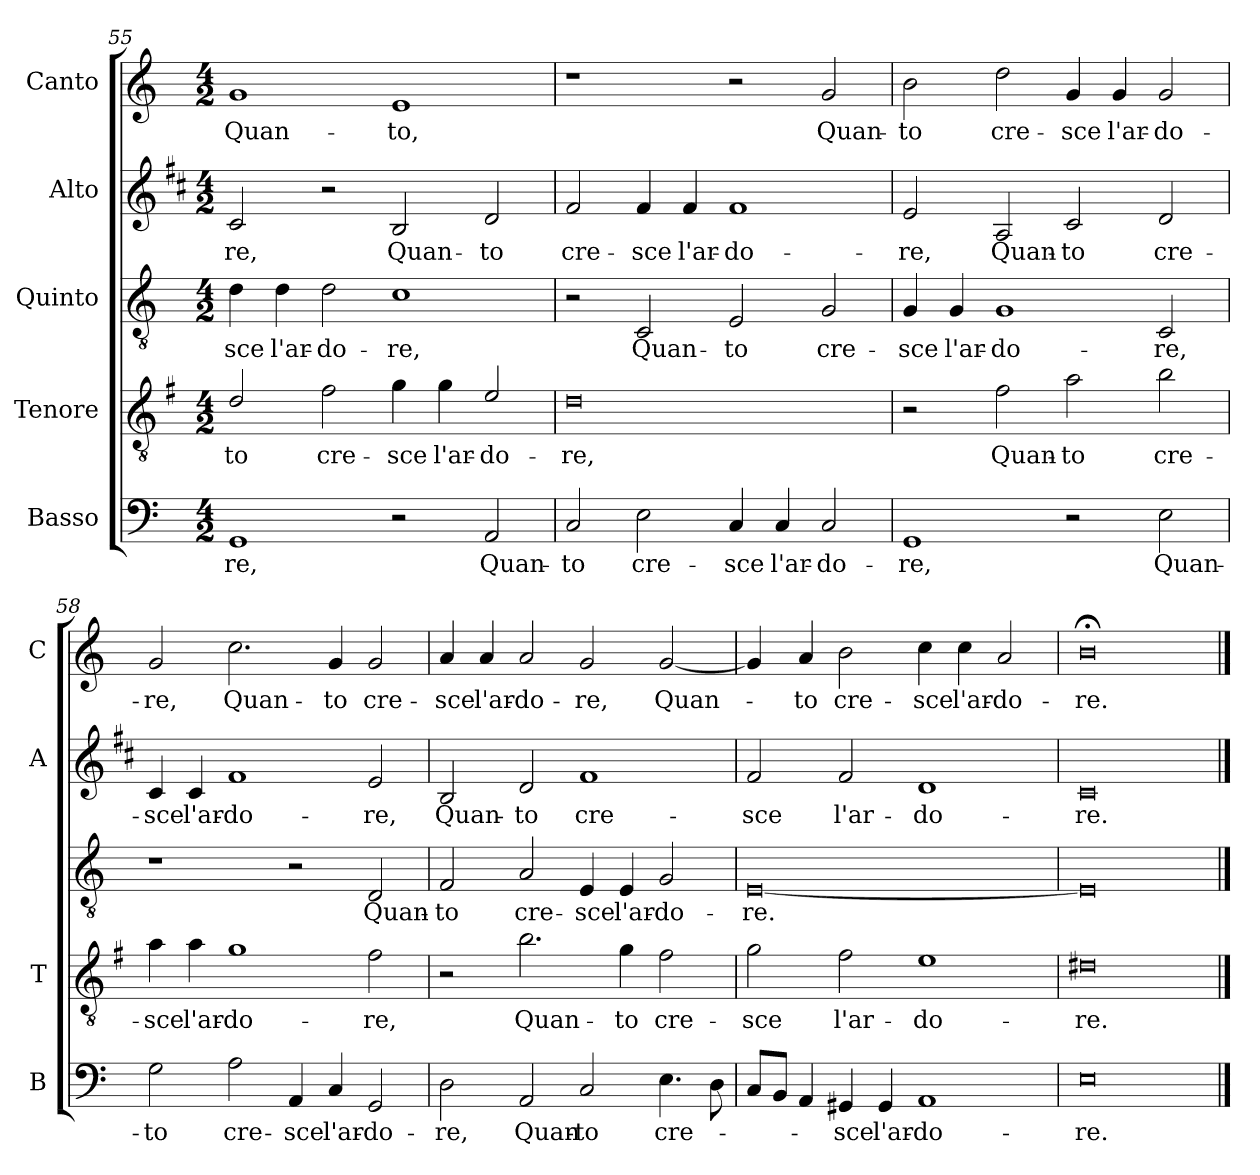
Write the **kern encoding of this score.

**kern	**text	**kern	**text	**kern	**text	**kern	**text	**kern	**text
*part5	*part5	*part4	*part4	*part3	*part3	*part2	*part2	*part1	*part1
*staff5	*staff5	*staff4	*staff4	*staff3	*staff3	*staff2	*staff2	*staff1	*staff1
*I"Basso	*	*I"Tenore	*	*I"Quinto	*	*I"Alto	*	*I"Canto	*
*I'B	*	*I'T	*	*	*	*I'A	*	*I'C	*
!!LO:LB:g=z
*clefF4	*	*clefGv2	*	*clefGv2	*	*clefG2	*	*clefG2	*
*	*	*ITrd4c7	*	*	*	*ITrd1c2	*	*	*
*k[]	*	*k[]	*	*k[]	*	*k[]	*	*k[]	*
*C:	*	*C:	*	*C:	*	*C:	*	*C:	*
*M4/2	*	*M4/2	*	*M4/2	*	*M4/2	*	*M4/2	*
=55	=55	=55	=55	=55	=55	=55	=55	=55	=55
!	!LO:LY:b	!	!LO:LY:b	!	!LO:LY:b	!	!LO:LY:b	!	!LO:LY:b
1GG	-re,	2G/	-to	4d\	-sce	2B/	-re,	1g	Quan-
!	!	!	!	!	!LO:LY:b	!	!	!	!
.	.	.	.	4d\	l'ar-	.	.	.	.
!	!	!	!LO:LY:b	!	!LO:LY:b	!	!	!	!
.	.	2B\	cre-	2d\	-do-	2r	.	.	.
!	!	!	!LO:LY:b	!	!LO:LY:b	!	!LO:LY:b	!	!LO:LY:b
2r	.	4c\	-sce	1c	-re,	2A/	Quan-	1e	-to,
!	!	!	!LO:LY:b	!	!	!	!	!	!
.	.	4c\	l'ar-	.	.	.	.	.	.
!	!LO:LY:b	!	!LO:LY:b	!	!	!	!LO:LY:b	!	!
2AA/	Quan-	2A/	-do-	.	.	2c/	-to	.	.
=56	=56	=56	=56	=56	=56	=56	=56	=56	=56
!	!LO:LY:b	!	!LO:LY:b	!	!	!	!LO:LY:b	!	!
2C/	-to	0G	-re,	2r	.	2e/	cre-	1r	.
!	!LO:LY:b	!	!	!	!LO:LY:b	!	!LO:LY:b	!	!
2E\	cre-	.	.	2C/	Quan-	4e/	-sce	.	.
!	!	!	!	!	!	!	!LO:LY:b	!	!
.	.	.	.	.	.	4e/	l'ar-	.	.
!	!LO:LY:b	!	!	!	!LO:LY:b	!	!LO:LY:b	!	!
4C/	-sce	.	.	2E/	-to	1e	-do-	2r	.
!	!LO:LY:b	!	!	!	!	!	!	!	!
4C/	l'ar-	.	.	.	.	.	.	.	.
!	!LO:LY:b	!	!	!	!LO:LY:b	!	!	!	!LO:LY:b
2C/	-do-	.	.	2G/	cre-	.	.	2g/	Quan-
=57	=57	=57	=57	=57	=57	=57	=57	=57	=57
!	!LO:LY:b	!	!	!	!LO:LY:b	!	!LO:LY:b	!	!LO:LY:b
1GG	-re,	2r	.	4G/	-sce	2d/	-re,	2b\	-to
!	!	!	!	!	!LO:LY:b	!	!	!	!
.	.	.	.	4G/	l'ar-	.	.	.	.
!	!	!	!LO:LY:b	!	!LO:LY:b	!	!LO:LY:b	!	!LO:LY:b
.	.	2B\	Quan-	1G	-do-	2G/	Quan-	2dd\	cre-
!	!	!	!LO:LY:b	!	!	!	!LO:LY:b	!	!LO:LY:b
2r	.	2d\	-to	.	.	2B/	-to	4g/	-sce
!	!	!	!	!	!	!	!	!	!LO:LY:b
.	.	.	.	.	.	.	.	4g/	l'ar-
!	!LO:LY:b	!	!LO:LY:b	!	!LO:LY:b	!	!LO:LY:b	!	!LO:LY:b
2E\	Quan-	2e\	cre-	2C/	-re,	2c/	cre-	2g/	-do-
=58	=58	=58	=58	=58	=58	=58	=58	=58	=58
!	!LO:LY:b	!	!LO:LY:b	!	!	!	!LO:LY:b	!	!LO:LY:b
2G\	-to	4d\	-sce	1r	.	4B/	-sce	2g/	-re,
!	!	!	!LO:LY:b	!	!	!	!LO:LY:b	!	!
.	.	4d\	l'ar-	.	.	4B/	l'ar-	.	.
!	!LO:LY:b	!	!LO:LY:b	!	!	!	!LO:LY:b	!	!LO:LY:b
2A\	cre-	1c	-do-	.	.	1e	-do-	2.cc\	Quan-
!	!LO:LY:b	!	!	!	!	!	!	!	!
4AA/	-sce	.	.	2r	.	.	.	.	.
!	!LO:LY:b	!	!	!	!	!	!	!	!LO:LY:b
4C/	l'ar-	.	.	.	.	.	.	4g/	-to
!	!LO:LY:b	!	!LO:LY:b	!	!LO:LY:b	!	!LO:LY:b	!	!LO:LY:b
2GG/	-do-	2B\	-re,	2D/	Quan-	2d/	-re,	2g/	cre-
!!LO:LB:g=z
=59	=59	=59	=59	=59	=59	=59	=59	=59	=59
!	!LO:LY:b	!	!	!	!LO:LY:b	!	!LO:LY:b	!	!LO:LY:b
2D\	-re,	2r	.	2F/	-to	2A/	Quan-	4a/	-sce
!	!	!	!	!	!	!	!	!	!LO:LY:b
.	.	.	.	.	.	.	.	4a/	l'ar-
!	!LO:LY:b	!	!LO:LY:b	!	!LO:LY:b	!	!LO:LY:b	!	!LO:LY:b
2AA/	Quan-	2.e\	Quan-	2A/	cre-	2c/	-to	2a/	-do-
!	!LO:LY:b	!	!	!	!LO:LY:b	!	!LO:LY:b	!	!LO:LY:b
2C/	-to	.	.	4E/	-sce	1e	cre-	2g/	-re,
!	!	!	!LO:LY:b	!	!LO:LY:b	!	!	!	!
.	.	4c\	-to	4E/	l'ar-	.	.	.	.
!	!LO:LY:b	!	!LO:LY:b	!	!LO:LY:b	!	!	!	!LO:LY:b
4.E\	cre-	2B\	cre-	2G/	-do-	.	.	[2g/	Quan-
8D\	.	.	.	.	.	.	.	.	.
=60	=60	=60	=60	=60	=60	=60	=60	=60	=60
!	!	!	!LO:LY:b	!	!LO:LY:b	!	!LO:LY:b	!	!
8C/L	.	2c\	-sce	[0E	-re.	2e/	-sce	4g/]	.
8BB/J	.	.	.	.	.	.	.	.	.
!	!	!	!	!	!	!	!	!	!LO:LY:b
4AA/	.	.	.	.	.	.	.	4a/	-to
!	!LO:LY:b	!	!LO:LY:b	!	!	!	!LO:LY:b	!	!LO:LY:b
4GG#X/	-sce	2B\	l'ar-	.	.	2e/	l'ar-	2b\	cre-
!	!LO:LY:b	!	!	!	!	!	!	!	!
4GG#/	l'ar-	.	.	.	.	.	.	.	.
!	!LO:LY:b	!	!LO:LY:b	!	!	!	!LO:LY:b	!	!LO:LY:b
1AA	-do-	1A	-do-	.	.	1c	-do-	4cc\	-sce
!	!	!	!	!	!	!	!	!	!LO:LY:b
.	.	.	.	.	.	.	.	4cc\	l'ar-
!	!	!	!	!	!	!	!	!	!LO:LY:b
.	.	.	.	.	.	.	.	2a/	-do-
=61	=61	=61	=61	=61	=61	=61	=61	=61	=61
!	!LO:LY:b	!	!LO:LY:b	!	!	!	!LO:LY:b	!	!LO:LY:b
0E	-re.	0G#X	-re.	0E]	.	0B	-re.	0b;<	-re.
==	==	==	==	==	==	==	==	==	==
*-	*-	*-	*-	*-	*-	*-	*-	*-	*-
